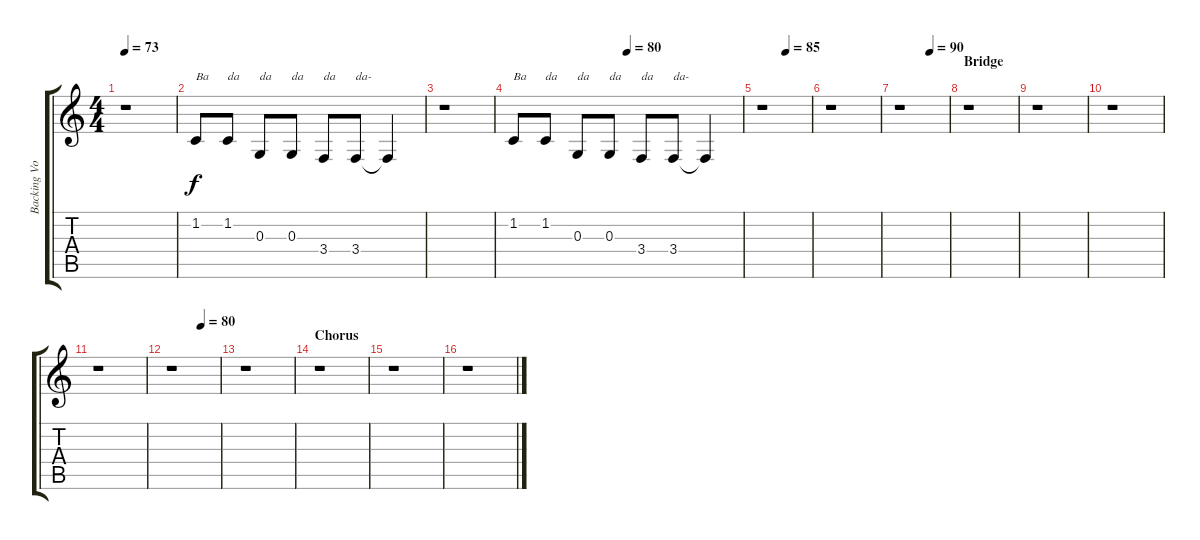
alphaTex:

\track ("Backing Voice" "Backing Vo") {instrument lead6voice}
\staff {score tabs}
\tuning (E4 B3 G3 D3 A2 E2) {hide}
\ts (4 4)
\tempo 73
\clef g2
\ks c
r.1{dy f} |
1.2.8{txt "Ba"} 1.2.8{txt "da"} 0.3.8{txt "da"} 0.3.8{txt "da"} 3.4.8{txt "da"} 3.4.8{txt "da-"} 3.4{t}.4 |
r.1 |
\tempo (80 0.5)
1.2.8{txt "Ba"} 1.2.8{txt "da"} 0.3.8{txt "da"} 0.3.8{txt "da"} 3.4.8{txt "da"} 3.4.8{txt "da-"} 3.4{t}.4 |
\tempo (85 0.5)
r.1 |
r.1 |
\tempo (90 0.625)
r.1 |
\section ("" "Bridge")
r.1 |
r.1 |
r.1 |
r.1 |
\tempo (80 0.625)
r.1 |
r.1 |
\section ("" "Chorus")
r.1 |
r.1 |
r.1
